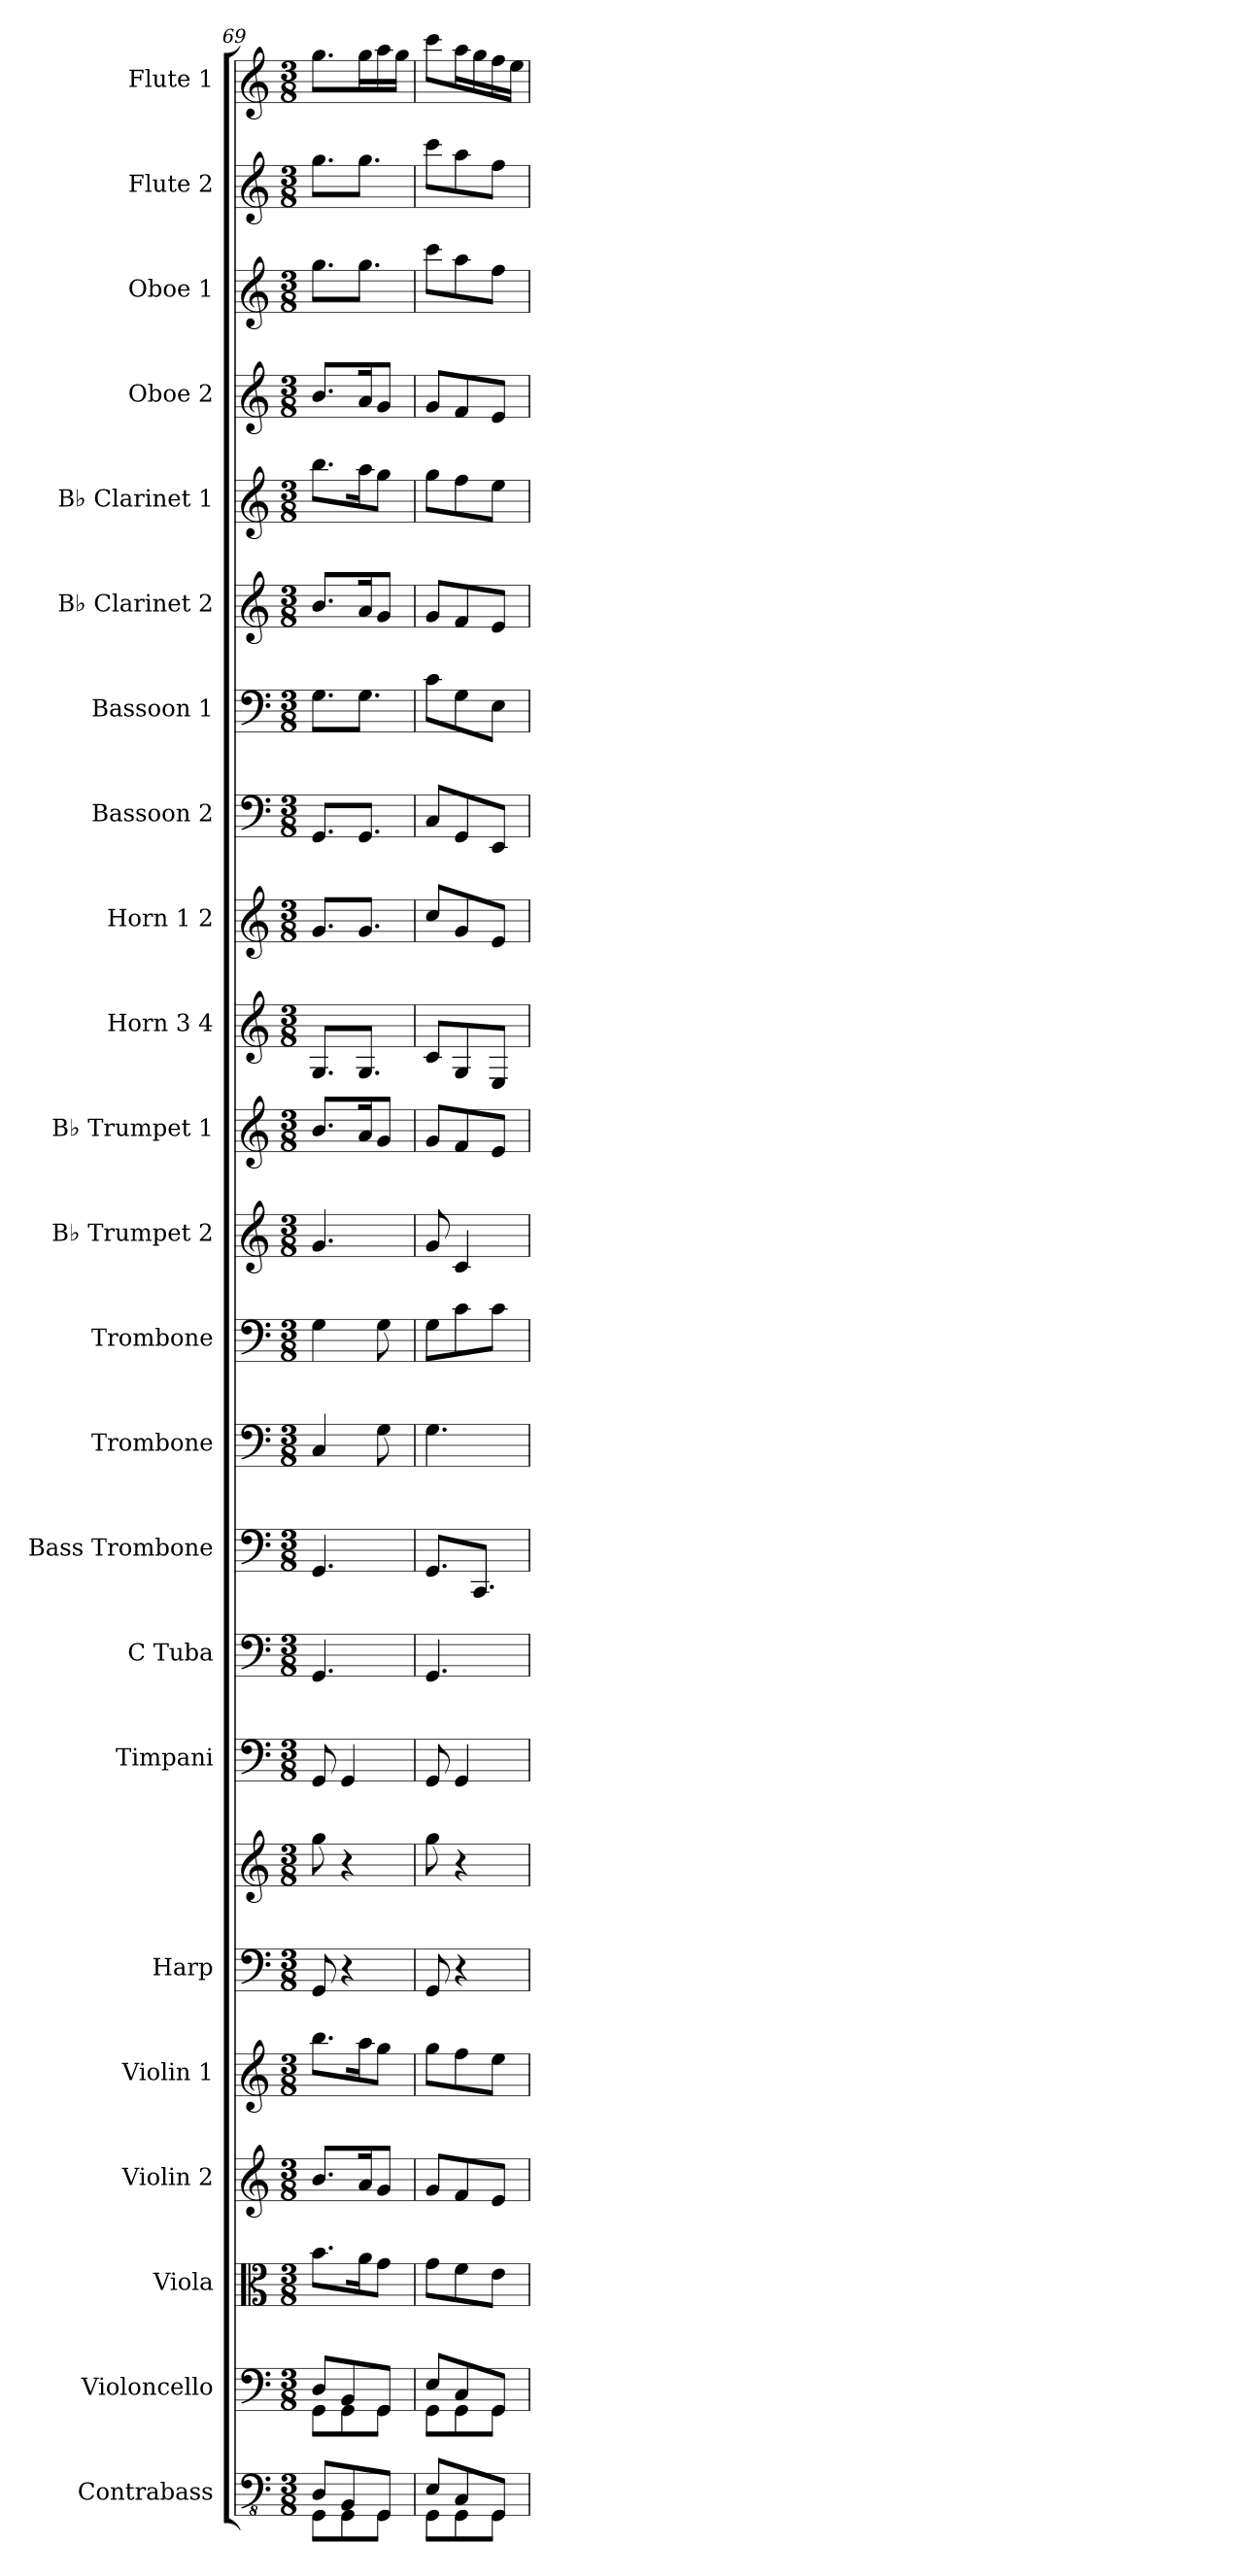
**kern	**kern	**kern	**kern	**kern	**kern	**kern	**kern	**kern	**kern	**kern	**kern	**kern	**kern	**kern	**kern	**kern	**kern	**kern	**kern	**kern	**kern	**kern	**kern
*part23	*part22	*part21	*part20	*part19	*part18	*part18	*part17	*part16	*part15	*part14	*part13	*part12	*part11	*part10	*part9	*part8	*part7	*part6	*part5	*part4	*part3	*part2	*part1
*staff24	*staff23	*staff22	*staff21	*staff20	*staff19	*staff18	*staff17	*staff16	*staff15	*staff14	*staff13	*staff12	*staff11	*staff10	*staff9	*staff8	*staff7	*staff6	*staff5	*staff4	*staff3	*staff2	*staff1
*I"Contrabass	*I"Violoncello	*I"Viola	*I"Violin 2	*I"Violin 1	*I"Harp	*	*I"Timpani	*I"C Tuba	*I"Bass Trombone	*I"Trombone	*I"Trombone	*I"B♭ Trumpet 2	*I"B♭ Trumpet 1	*I"Horn 3 4	*I"Horn 1 2	*I"Bassoon 2	*I"Bassoon 1	*I"B♭ Clarinet 2	*I"B♭ Clarinet 1	*I"Oboe 2	*I"Oboe 1	*I"Flute 2	*I"Flute 1
*I'Cbs.	*I'Vlc.	*I'Vla.	*I'Vln. 2	*I'Vln. 1	*I'Hrp.	*	*I'Timp.	*I'C Tu.	*I'B. Trb.	*I'Trb.	*I'Trb.	*I'B♭ Tpt. 2	*I'B♭ Tpt. 1	*I'Hn. 3 4	*I'Hn. 1 2	*I'Bsn. 2	*I'Bsn. 1	*I'B♭ Cl. 2	*I'B♭ Cl. 1	*I'Ob. 2	*I'Ob. 1	*I'Fl. 2	*I'Fl. 1
*clefFv4	*clefF4	*clefC3	*clefG2	*clefG2	*clefF4	*clefG2	*clefF4	*clefF4	*clefF4	*clefF4	*clefF4	*clefG2	*clefG2	*clefG2	*clefG2	*clefF4	*clefF4	*clefG2	*clefG2	*clefG2	*clefG2	*clefG2	*clefG2
*	*	*	*	*	*	*	*	*	*	*	*	*ITrd1c2	*ITrd1c2	*ITrd4c7	*ITrd4c7	*	*	*ITrd1c2	*ITrd1c2	*	*	*	*
*k[]	*k[]	*k[]	*k[]	*k[]	*k[]	*k[]	*k[]	*k[]	*k[]	*k[]	*k[]	*k[b-e-]	*k[b-e-]	*k[b-]	*k[b-]	*k[]	*k[]	*k[b-e-]	*k[b-e-]	*k[]	*k[]	*k[]	*k[]
*C:	*C:	*C:	*C:	*C:	*C:	*C:	*C:	*C:	*C:	*C:	*C:	*B-:	*B-:	*F:	*F:	*C:	*C:	*B-:	*B-:	*C:	*C:	*C:	*C:
*M3/8	*M3/8	*M3/8	*M3/8	*M3/8	*M3/8	*M3/8	*M3/8	*M3/8	*M3/8	*M3/8	*M3/8	*M3/8	*M3/8	*M3/8	*M3/8	*M3/8	*M3/8	*M3/8	*M3/8	*M3/8	*M3/8	*M3/8	*M3/8
=69	=69	=69	=69	=69	=69	=69	=69	=69	=69	=69	=69	=69	=69	=69	=69	=69	=69	=69	=69	=69	=69	=69	=69
*^	*^	*	*	*	*	*	*	*	*	*	*	*	*	*	*	*	*	*	*	*	*	*	*
8DD/L	8GGG\L	8D/L	8GG\L	8.b\L	8.b/L	8.bb\L	8GG/	8gg\	8GG/	4.GG/	4.GG/	4C/	4G\	4.f/	8.a/L	8.C/L	8.c/L	8.GG/L	8.G\L	8.a/L	8.aa\L	8.b/L	8.gg\L	8.gg\L	8.gg\L
8BBB/	8GGG\	8BB/	8GG\	.	.	.	4r	4r	4GG/	.	.	.	.	.	.	.	.	.	.	.	.	.	.	.	.
.	.	.	.	16a\K	16a/K	16aa\K	.	.	.	.	.	.	.	.	16g/K	8.C/J	8.c/J	8.GG/J	8.G\J	16g/K	16gg\K	16a/K	8.gg\J	8.gg\J	16gg\L
8GGG/J	8GGG\J	8GG/J	8GG\J	8g\J	8g/J	8gg\J	.	.	.	.	.	8G\	8G\	.	8f/J	.	.	.	.	8f/J	8ff\J	8g/J	.	.	16aa\
.	.	.	.	.	.	.	.	.	.	.	.	.	.	.	.	.	.	.	.	.	.	.	.	.	16gg\JJ
=70	=70	=70	=70	=70	=70	=70	=70	=70	=70	=70	=70	=70	=70	=70	=70	=70	=70	=70	=70	=70	=70	=70	=70	=70	=70
8EE/L	8GGG\L	8E/L	8GG\L	8g\L	8g/L	8gg\L	8GG/	8gg\	8GG/	4.GG/	8.GG/L	4.G\	8G\L	8f/	8f/L	8F/L	8f/L	8C/L	8c\L	8f/L	8ff\L	8g/L	8ccc\L	8ccc\L	8ccc\L
8CC/	8GGG\	8C/	8GG\	8f\	8f/	8ff\	4r	4r	4GG/	.	.	.	8c\	4B-/	8e-/	8C/	8c/	8GG/	8G\	8e-/	8ee-\	8f/	8aa\	8aa\	16aa\L
.	.	.	.	.	.	.	.	.	.	.	8.CC/J	.	.	.	.	.	.	.	.	.	.	.	.	.	16gg\
8GGG/J	8GGG\J	8GG/J	8GG\J	8e\J	8e/J	8ee\J	.	.	.	.	.	.	8c\J	.	8d/J	8AA/J	8A/J	8EE/J	8E\J	8d/J	8dd\J	8e/J	8ff\J	8ff\J	16ff\
.	.	.	.	.	.	.	.	.	.	.	.	.	.	.	.	.	.	.	.	.	.	.	.	.	16ee\JJ
*v	*v	*	*	*	*	*	*	*	*	*	*	*	*	*	*	*	*	*	*	*	*	*	*	*	*
*	*v	*v	*	*	*	*	*	*	*	*	*	*	*	*	*	*	*	*	*	*	*	*	*	*
=	=	=	=	=	=	=	=	=	=	=	=	=	=	=	=	=	=	=	=	=	=	=	=
*-	*-	*-	*-	*-	*-	*-	*-	*-	*-	*-	*-	*-	*-	*-	*-	*-	*-	*-	*-	*-	*-	*-	*-
